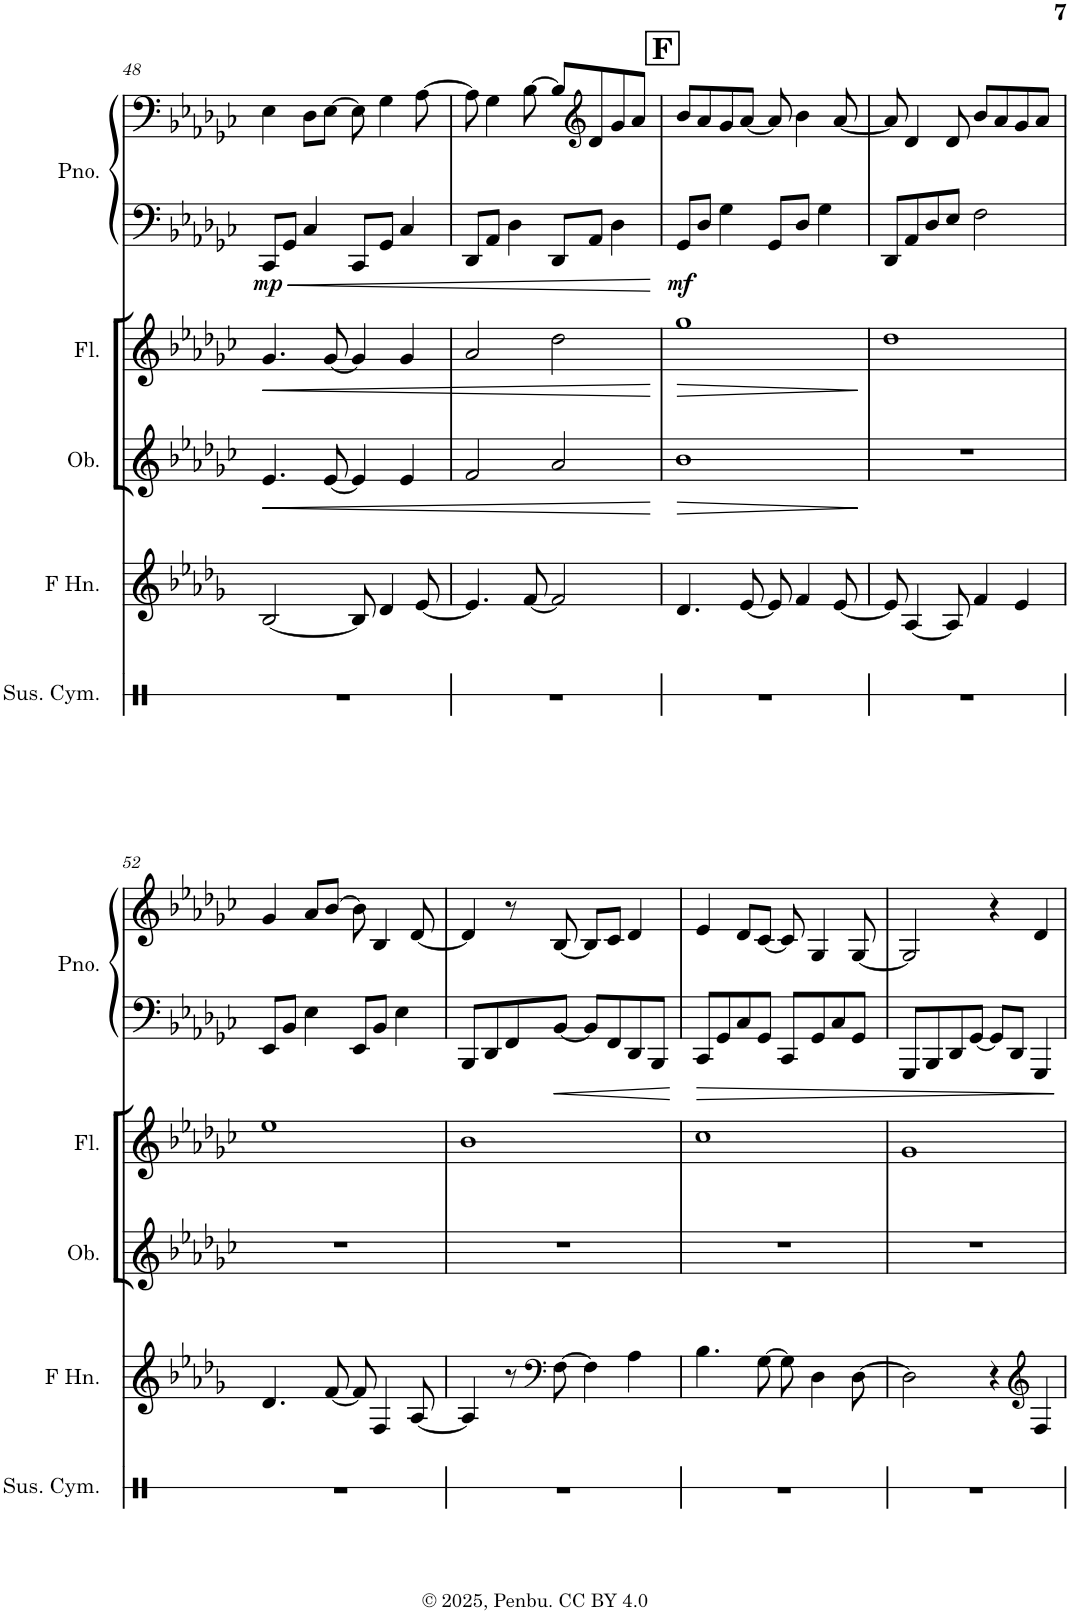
**kern	**kern	**kern	**dynam	**kern	**dynam	**kern	**kern	**dynam
*part5	*part4	*part3	*part3	*part2	*part2	*part1	*part1	*part1
*staff6	*staff5	*staff4	*staff4	*staff3	*staff3	*staff2	*staff1	*staff1/2
*I"Suspended Cymbal	*I"Horn in F	*I"Oboe	*	*I"Flute	*	*I"Piano	*	*
*I'Sus. Cym.	*	*I'Ob.	*	*I'Fl.	*	*I'Pno.	*	*
!!LO:PB:g=z
*clefX	*clefG2	*clefG2	*	*clefG2	*	*clefF4	*clefF4	*
*	*Trd4c7	*	*	*	*	*	*	*
*k[]	*k[b-e-a-d-g-]	*k[b-e-a-d-g-c-]	*	*k[b-e-a-d-g-c-]	*	*k[b-e-a-d-g-c-]	*k[b-e-a-d-g-c-]	*
*M4/4	*M4/4	*M4/4	*	*M4/4	*	*M4/4	*M4/4	*
=48	=48	=48	=48	=48	=48	=48	=48	=48
!	!	!	!LO:HP:b	!	!LO:HP:b	!	!	!LO:DY:b=2
1r	[2B-/	4.e-/	<	4.g-/	<	8CC-/L	4E-\	mp
.	.	.	.	.	.	8GG-/J	.	.
.	.	.	.	.	.	4C-/	8D-\L	.
.	.	[8e-/	.	[8g-/	.	.	[8E-\J	.
.	8B-/]	4e-/]	.	4g-/]	.	8CC-/L	8E-\]	.
.	4d-/	.	.	.	.	8GG-/J	4G-\	.
.	.	4e-/	.	4g-/	.	4C-/	.	.
.	[8e-/	.	.	.	.	.	[8A-\	.
=49	=49	=49	=49	=49	=49	=49	=49	=49
1r	4.e-/]	2f/	.	2a-/	.	8DD-/L	8A-\]	.
.	.	.	.	.	.	8AA-/J	4G-\	.
.	.	.	.	.	.	4D-\	.	.
.	[8f/	.	.	.	.	.	[8B-\	.
.	2f/]	2a-/	.	2dd-\	.	8DD-/L	8B-/L]	.
*	*	*	*	*	*	*	*clefG2	*
.	.	.	.	.	.	8AA-/J	8d-/	.
.	.	.	.	.	.	4D-\	8g-/	.
.	.	.	.	.	.	.	8a-/J	.
.	.	.	[	.	[	.	.	.
!!LO:REH:place=s1:a:B:cj:fs=14:t=F
=50	=50	=50	=50	=50	=50	=50	=50	=50
!	!	!	!LO:HP:b	!	!LO:HP:b	!	!	!LO:DY:b=2
1r	4.d-/	1b-	>	1gg-	>	8GG-/L	8b-/L	mf
.	.	.	.	.	.	8D-/J	8a-/	.
.	.	.	.	.	.	4G-\	8g-/	.
.	[8e-/	.	.	.	.	.	[8a-/J	.
.	8e-/]	.	.	.	.	8GG-/L	8a-/]	.
.	4f/	.	.	.	.	8D-/J	4b-\	.
.	.	.	.	.	.	4G-\	.	.
.	[8e-/	.	.	.	.	.	[8a-/	.
.	.	.	]	.	]	.	.	.
=51	=51	=51	=51	=51	=51	=51	=51	=51
1r	8e-/]	1r	.	1dd-	.	8DD-/L	8a-/]	.
.	[4A-/	.	.	.	.	8AA-/	4d-/	.
.	.	.	.	.	.	8D-/	.	.
.	8A-/]	.	.	.	.	8E-/J	8d-/	.
.	4f/	.	.	.	.	2F\	8b-/L	.
.	.	.	.	.	.	.	8a-/	.
.	4e-/	.	.	.	.	.	8g-/	.
.	.	.	.	.	.	.	8a-/J	.
!!LO:LB:g=z
=52	=52	=52	=52	=52	=52	=52	=52	=52
1r	4.d-/	1r	.	1ee-	.	8EE-/L	4g-/	.
.	.	.	.	.	.	8BB-/J	.	.
.	.	.	.	.	.	4E-\	8a-/L	.
.	[8f/	.	.	.	.	.	[8b-/J	.
.	8f/]	.	.	.	.	8EE-/L	8b-\]	.
.	4F/	.	.	.	.	8BB-/J	4B-/	.
.	.	.	.	.	.	4E-\	.	.
.	[8A-/	.	.	.	.	.	[8d-/	.
=53	=53	=53	=53	=53	=53	=53	=53	=53
1r	4A-/]	1r	.	1b-	.	8BBB-/L	4d-/]	.
.	.	.	.	.	.	8DD-/	.	.
.	8r	.	.	.	.	8FF/	8r	.
*	*clefF4	*	*	*	*	*	*	*
.	[8F\	.	.	.	.	[8BB-/J	[8B-/	.
.	4F\]	.	.	.	.	8BB-/L]	8B-/L]	.
.	.	.	.	.	.	8FF/	8c-/J	.
.	4A-\	.	.	.	.	8DD-/	4d-/	.
.	.	.	.	.	.	8BBB-/J	.	.
=54	=54	=54	=54	=54	=54	=54	=54	=54
1r	4.B-\	1r	.	1cc-	.	8CC-/L	4e-/	.
.	.	.	.	.	.	8GG-/	.	.
.	.	.	.	.	.	8C-/	8d-/L	.
.	[8G-\	.	.	.	.	8GG-/J	[8c-/J	.
.	8G-\]	.	.	.	.	8CC-/L	8c-/]	.
.	4D-\	.	.	.	.	8GG-/	4G-/	.
.	.	.	.	.	.	8C-/	.	.
.	[8D-\	.	.	.	.	8GG-/J	[8G-/	.
=55	=55	=55	=55	=55	=55	=55	=55	=55
1r	2D-\]	1r	.	1g-	.	8GGG-/L	2G-/]	.
.	.	.	.	.	.	8BBB-/	.	.
.	.	.	.	.	.	8DD-/	.	.
.	.	.	.	.	.	[8GG-/J	.	.
.	4r	.	.	.	.	8GG-/L]	4r	.
.	.	.	.	.	.	8DD-/J	.	.
*	*clefG2	*	*	*	*	*	*	*
.	4F/	.	.	.	.	4GGG-/	4d-/	.
=	=	=	=	=	=	=	=	=
*-	*-	*-	*-	*-	*-	*-	*-	*-
